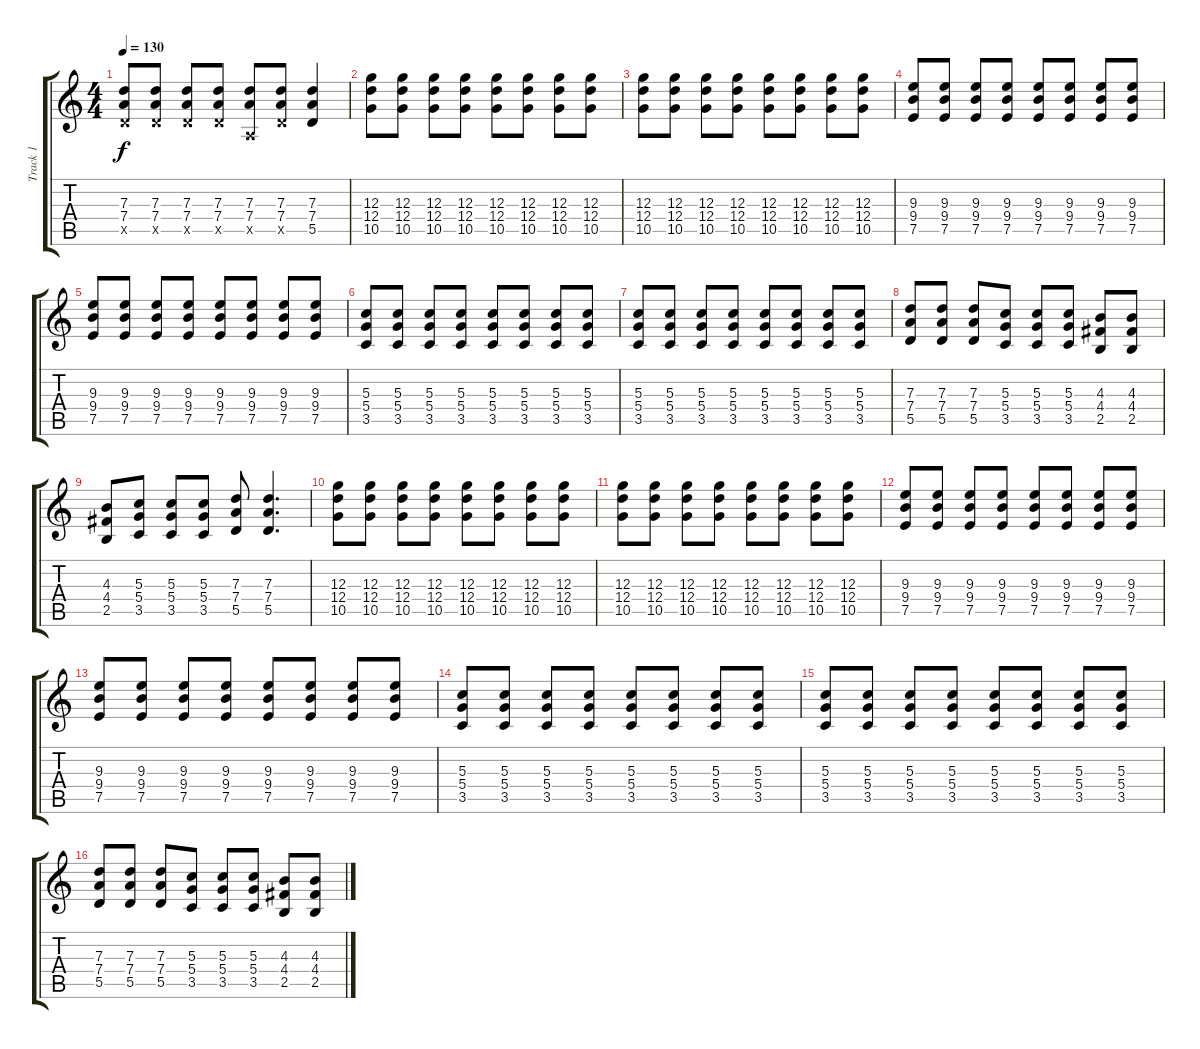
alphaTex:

\track ("Track 1" "Track 1") {instrument overdrivenguitar}
\staff {score tabs}
\tuning (E4 B3 G3 D3 A2 E2) {hide}
\ts (4 4)
\tempo 130
\clef g2
\ks c
(7.3 7.4 5.5{x}).8{dy f} (7.3 7.4 5.5{x}).8 (7.3 7.4 5.5{x}).8 (7.3 7.4 5.5{x}).8 (7.3 7.4 0.5{x}).8 (7.3 7.4 5.5{x}).8 (7.3 7.4 5.5).4 |
(12.3 12.4 10.5).8 (12.3 12.4 10.5).8 (12.3 12.4 10.5).8 (12.3 12.4 10.5).8 (12.3 12.4 10.5).8 (12.3 12.4 10.5).8 (12.3 12.4 10.5).8 (12.3 12.4 10.5).8 |
(12.3 12.4 10.5).8 (12.3 12.4 10.5).8 (12.3 12.4 10.5).8 (12.3 12.4 10.5).8 (12.3 12.4 10.5).8 (12.3 12.4 10.5).8 (12.3 12.4 10.5).8 (12.3 12.4 10.5).8 |
(9.3 9.4 7.5).8 (9.3 9.4 7.5).8 (9.3 9.4 7.5).8 (9.3 9.4 7.5).8 (9.3 9.4 7.5).8 (9.3 9.4 7.5).8 (9.3 9.4 7.5).8 (9.3 9.4 7.5).8 |
(9.3 9.4 7.5).8 (9.3 9.4 7.5).8 (9.3 9.4 7.5).8 (9.3 9.4 7.5).8 (9.3 9.4 7.5).8 (9.3 9.4 7.5).8 (9.3 9.4 7.5).8 (9.3 9.4 7.5).8 |
(5.3 5.4 3.5).8 (5.3 5.4 3.5).8 (5.3 5.4 3.5).8 (5.3 5.4 3.5).8 (5.3 5.4 3.5).8 (5.3 5.4 3.5).8 (5.3 5.4 3.5).8 (5.3 5.4 3.5).8 |
(5.3 5.4 3.5).8 (5.3 5.4 3.5).8 (5.3 5.4 3.5).8 (5.3 5.4 3.5).8 (5.3 5.4 3.5).8 (5.3 5.4 3.5).8 (5.3 5.4 3.5).8 (5.3 5.4 3.5).8 |
(7.3 7.4 5.5).8 (7.3 7.4 5.5).8 (7.3 7.4 5.5).8 (5.3 5.4 3.5).8 (5.3 5.4 3.5).8 (5.3 5.4 3.5).8 (4.3 4.4 2.5).8 (4.3 4.4 2.5).8 |
(4.3 4.4 2.5).8 (5.3 5.4 3.5).8 (5.3 5.4 3.5).8 (5.3 5.4 3.5).8 (7.3 7.4 5.5).8 (7.3 7.4 5.5).4{d} |
(12.3 12.4 10.5).8 (12.3 12.4 10.5).8 (12.3 12.4 10.5).8 (12.3 12.4 10.5).8 (12.3 12.4 10.5).8 (12.3 12.4 10.5).8 (12.3 12.4 10.5).8 (12.3 12.4 10.5).8 |
(12.3 12.4 10.5).8 (12.3 12.4 10.5).8 (12.3 12.4 10.5).8 (12.3 12.4 10.5).8 (12.3 12.4 10.5).8 (12.3 12.4 10.5).8 (12.3 12.4 10.5).8 (12.3 12.4 10.5).8 |
(9.3 9.4 7.5).8 (9.3 9.4 7.5).8 (9.3 9.4 7.5).8 (9.3 9.4 7.5).8 (9.3 9.4 7.5).8 (9.3 9.4 7.5).8 (9.3 9.4 7.5).8 (9.3 9.4 7.5).8 |
(9.3 9.4 7.5).8 (9.3 9.4 7.5).8 (9.3 9.4 7.5).8 (9.3 9.4 7.5).8 (9.3 9.4 7.5).8 (9.3 9.4 7.5).8 (9.3 9.4 7.5).8 (9.3 9.4 7.5).8 |
(5.3 5.4 3.5).8 (5.3 5.4 3.5).8 (5.3 5.4 3.5).8 (5.3 5.4 3.5).8 (5.3 5.4 3.5).8 (5.3 5.4 3.5).8 (5.3 5.4 3.5).8 (5.3 5.4 3.5).8 |
(5.3 5.4 3.5).8 (5.3 5.4 3.5).8 (5.3 5.4 3.5).8 (5.3 5.4 3.5).8 (5.3 5.4 3.5).8 (5.3 5.4 3.5).8 (5.3 5.4 3.5).8 (5.3 5.4 3.5).8 |
(7.3 7.4 5.5).8 (7.3 7.4 5.5).8 (7.3 7.4 5.5).8 (5.3 5.4 3.5).8 (5.3 5.4 3.5).8 (5.3 5.4 3.5).8 (4.3 4.4 2.5).8 (4.3 4.4 2.5).8
